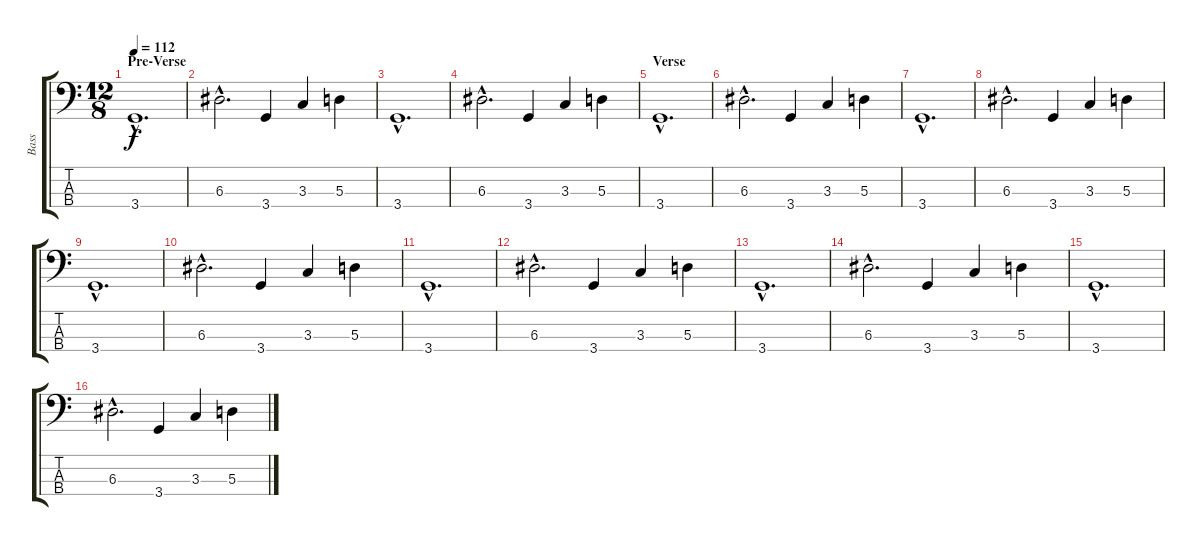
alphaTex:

\track ("Bass" "Bass") {instrument electricbassfinger}
\staff {score tabs}
\tuning (G2 D2 A1 E1) {hide}
\ts (12 8)
\section ("" "Pre-Verse")
\tempo 112
\clef f4
\ks c
3.4{hac}.1{d dy f} |
6.3{hac}.2{d} 3.4.4 3.3.4 5.3.4 |
3.4{hac}.1{d} |
6.3{hac}.2{d} 3.4.4 3.3.4 5.3.4 |
\section ("" "Verse")
3.4{hac}.1{d} |
6.3{hac}.2{d} 3.4.4 3.3.4 5.3.4 |
3.4{hac}.1{d} |
6.3{hac}.2{d} 3.4.4 3.3.4 5.3.4 |
3.4{hac}.1{d} |
6.3{hac}.2{d} 3.4.4 3.3.4 5.3.4 |
3.4{hac}.1{d} |
6.3{hac}.2{d} 3.4.4 3.3.4 5.3.4 |
3.4{hac}.1{d} |
6.3{hac}.2{d} 3.4.4 3.3.4 5.3.4 |
3.4{hac}.1{d} |
6.3{hac}.2{d} 3.4.4 3.3.4 5.3.4
